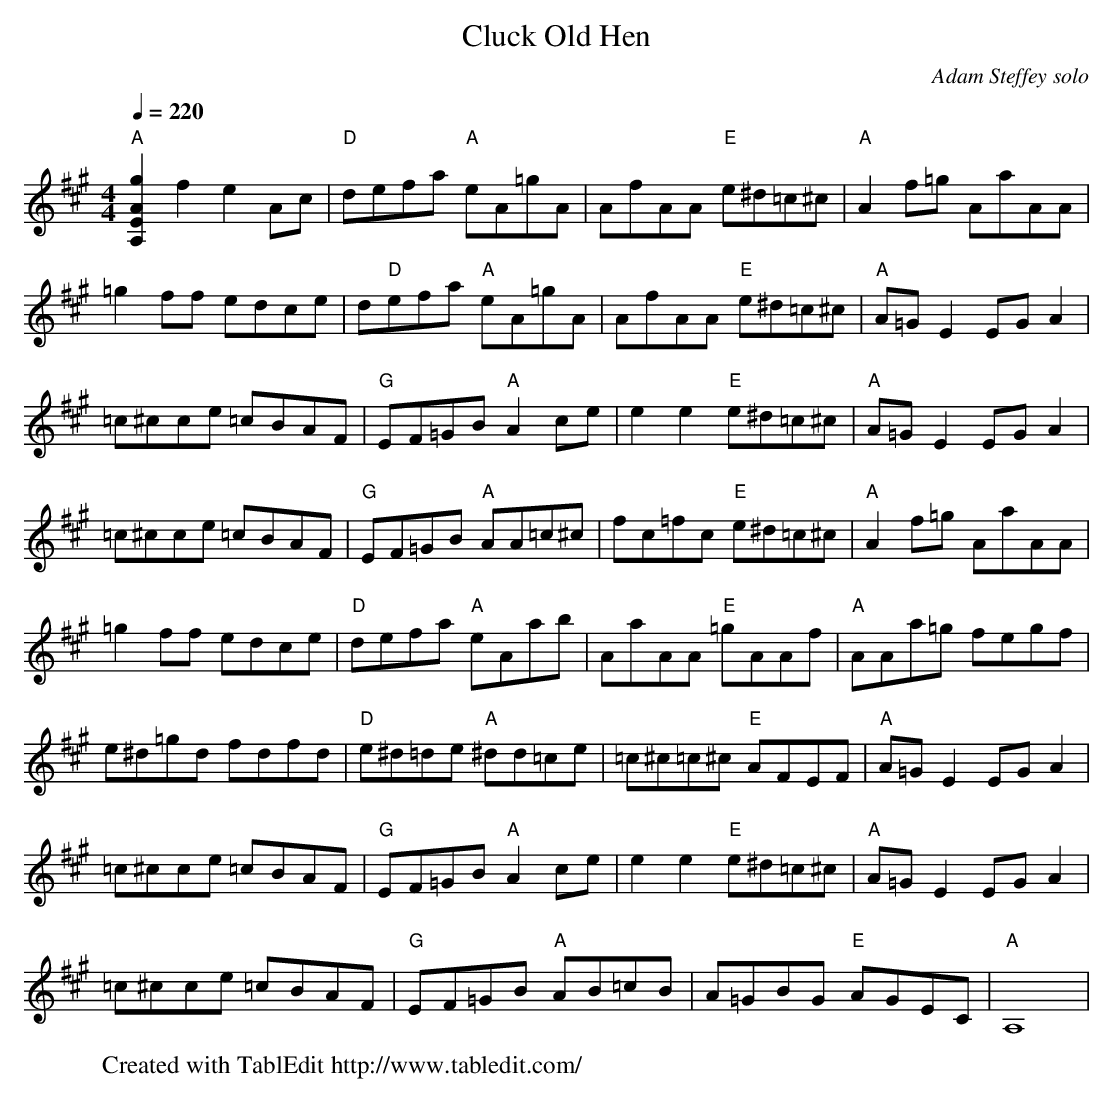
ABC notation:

X:1
T:Cluck Old Hen
C:Adam Steffey solo
M:4/4
L:1/8
Q:1/4=220
K:A
"A"[g2A2E2A,2]f2e2Ac|"D"defa "A"eA=gA|
AfAA "E"e^d=c^c|"A"A2f=g AaAA|!
=g2ff edce|d"D"efa "A"eA=gA|
AfAA "E"e^d=c^c|"A"A=GE2 EGA2|!
=c^cce =cBAF|"G"EF=GB "A"A2ce|
e2e2 "E"e^d=c^c|"A"A=GE2 EGA2|!
=c^cce =cBAF|"G"EF=GB "A"AA=c^c|
fc=fc "E"e^d=c^c|"A"A2f=g AaAA|!
=g2ff edce|"D"defa "A"eAab|
AaAA "E"=gAAf| "A"AAa=g fegf|!
e^d=gd fdfd|"D"e^d=de "A"^dd=ce|
=c^c=c^c "E"AFEF| "A"A=GE2 EGA2|!
=c^cce =cBAF| "G"EF=GB "A" A2ce|
e2e2 "E"e^d=c^c|"A"A=GE2 EGA2|!
=c^cce =cBAF|"G"EF=GB "A"AB=cB|
A=GBG "E"AGEC|"A"A,8| \
W:Created with TablEdit http://www.tabledit.com/
